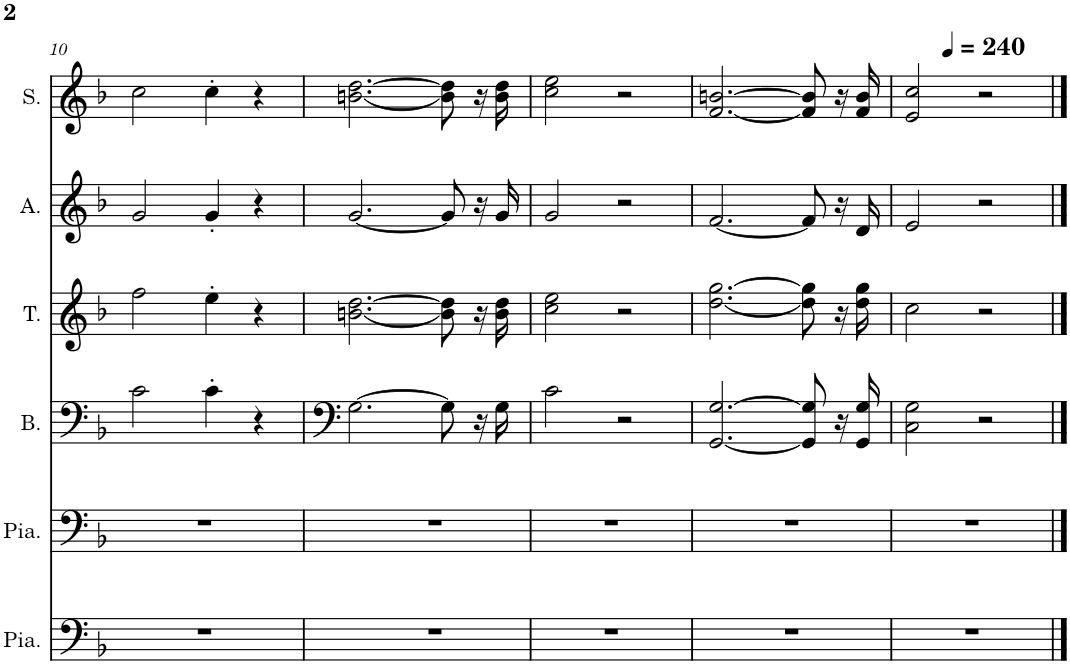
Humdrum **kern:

**kern	**kern	**kern	**kern	**kern	**kern
*part6	*part5	*part4	*part3	*part2	*part1
*staff6	*staff5	*staff4	*staff3	*staff2	*staff1
*I"Piano, Piano-L	*I"Piano, Piano-R	*I"Basse	*I"Tenor	*I"Alto	*I"Soprano
*I'Pia.	*I'Pia.	*I'B.	*I'T.	*I'A.	*I'S.
!!LO:PB:g=z
*clefF4	*clefF4	*clefF4	*clefG2	*clefG2	*clefG2
*k[b-]	*k[b-]	*k[b-]	*k[b-]	*k[b-]	*k[b-]
*M4/4	*M4/4	*M4/4	*M4/4	*M4/4	*M4/4
=10	=10	=10	=10	=10	=10
1r	1r	2c\	2ff\	2g/	2cc\
.	.	4c'\	4ee'\	4g'/	4cc'\
.	.	4r	4r	4r	4r
=11	=11	=11	=11	=11	=11
1r	1r	[2.G\	[2.bn\ [2.dd\	[2.g/	[2.bn\ [2.dd\
.	.	8G\]	8b\] 8dd\]	8g/]	8b\] 8dd\]
.	.	16r	16r	16r	16r
.	.	16G\	16b\ 16dd\	16g/	16b\ 16dd\
=12	=12	=12	=12	=12	=12
1r	1r	2c\	2cc\ 2ee\	2g/	2cc\ 2ee\
.	.	2r	2r	2r	2r
=13	=13	=13	=13	=13	=13
1r	1r	[2.GG/ [2.G/	[2.dd\ [2.gg\	[2.f/	[2.f/ [2.bn/
.	.	8GG/] 8G/]	8dd\] 8gg\]	8f/]	8f/] 8b/]
.	.	16r	16r	16r	16r
.	.	16GG/ 16G/	16dd\ 16gg\	16d/	16f/ 16b/
=14	=14	=14	=14	=14	=14
*	*	*	*	*	*^
1r	1r	2C\ 2G\	2cc\	2e/	2e/ 2cc/	4ryy
*	*	*	*	*	*MM240	*
.	.	.	.	.	.	2.ryy
.	.	2r	2r	2r	2r	.
*	*	*	*	*	*v	*v
==	==	==	==	==	==
*-	*-	*-	*-	*-	*-
